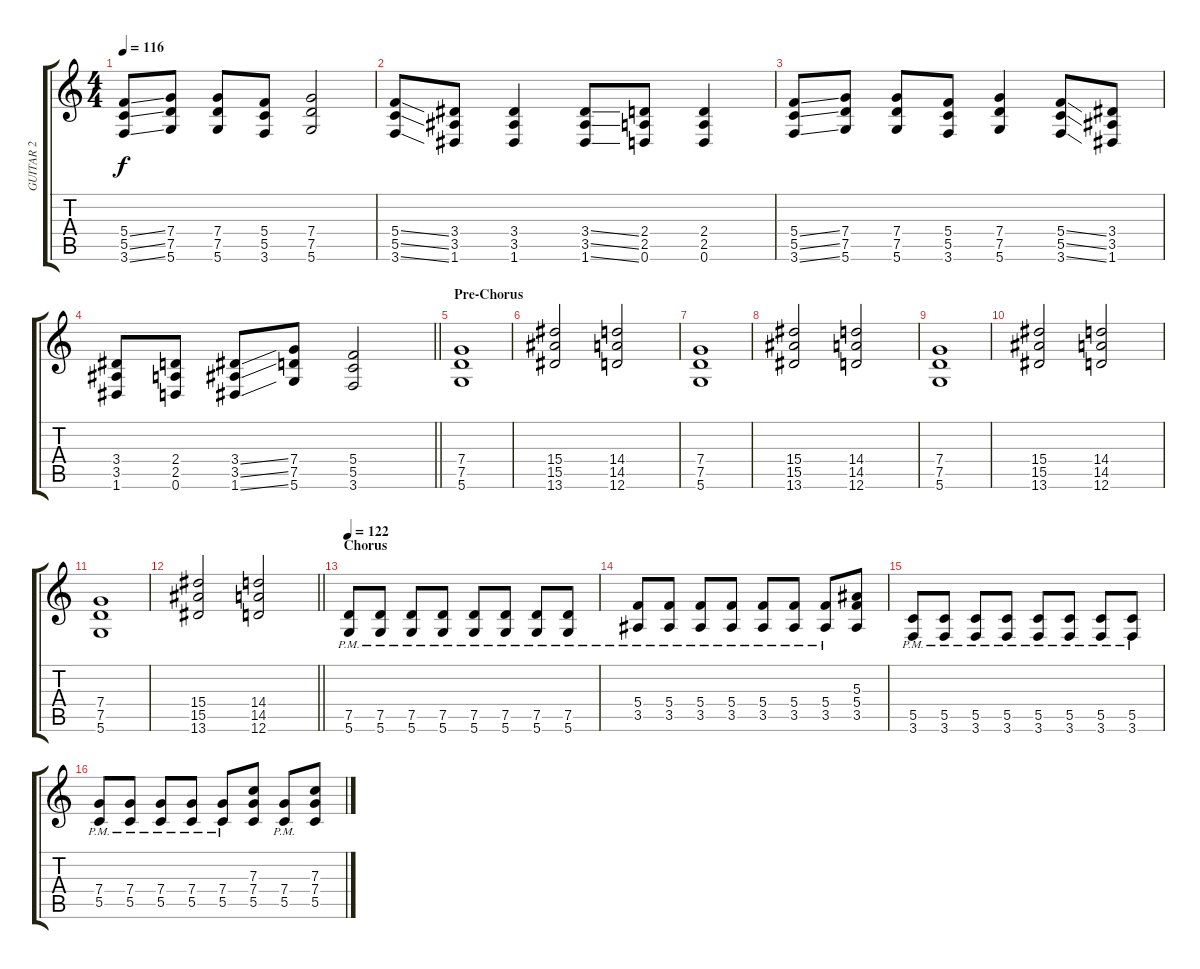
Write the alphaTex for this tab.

\track ("GUITAR 2" "GUITAR 2") {instrument overdrivenguitar}
\staff {score tabs}
\tuning (D4 A3 F3 C3 G2 D2) {hide}
\ts (4 4)
\tempo 116
\clef g2
\ks c
(5.4{ss} 5.5{ss} 3.6{ss}).8{dy f} (7.4 7.5 5.6).8 (7.4 7.5 5.6).8 (5.4 5.5 3.6).8 (7.4 7.5 5.6).2 |
(5.4{ss} 5.5{ss} 3.6{ss}).8 (3.4 3.5 1.6).8 (3.4 3.5 1.6).4 (3.4{ss} 3.5{ss} 1.6{ss}).8 (2.4 2.5 0.6).8 (2.4 2.5 0.6).4 |
(5.4{ss} 5.5{ss} 3.6{ss}).8 (7.4 7.5 5.6).8 (7.4 7.5 5.6).8 (5.4 5.5 3.6).8 (7.4 7.5 5.6).4 (5.4{ss} 5.5{ss} 3.6{ss}).8 (3.4 3.5 1.6).8 |
\barLineRight lightlight
(3.4 3.5 1.6).8 (2.4 2.5 0.6).8 (3.4{ss} 3.5{ss} 1.6{ss}).8 (7.4 7.5 5.6).8 (5.4 5.5 3.6).2 |
\section ("" "Pre-Chorus")
(7.4 7.5 5.6).1 |
(15.4 15.5 13.6).2 (14.4 14.5 12.6).2 |
(7.4 7.5 5.6).1 |
(15.4 15.5 13.6).2 (14.4 14.5 12.6).2 |
(7.4 7.5 5.6).1 |
(15.4 15.5 13.6).2 (14.4 14.5 12.6).2 |
(7.4 7.5 5.6).1 |
\barLineRight lightlight
(15.4 15.5 13.6).2 (14.4 14.5 12.6).2 |
\section ("" "Chorus")
\tempo 122
(7.5{pm} 5.6{pm}).8 (7.5{pm} 5.6{pm}).8 (7.5{pm} 5.6{pm}).8 (7.5{pm} 5.6{pm}).8 (7.5{pm} 5.6{pm}).8 (7.5{pm} 5.6{pm}).8 (7.5{pm} 5.6{pm}).8 (7.5{pm} 5.6{pm}).8 |
(5.4{pm} 3.5{pm}).8 (5.4{pm} 3.5{pm}).8 (5.4{pm} 3.5{pm}).8 (5.4{pm} 3.5{pm}).8 (5.4{pm} 3.5{pm}).8 (5.4{pm} 3.5{pm}).8 (5.4{pm} 3.5{pm}).8 (5.3 5.4 3.5).8 |
(5.5{pm} 3.6{pm}).8 (5.5{pm} 3.6{pm}).8 (5.5{pm} 3.6{pm}).8 (5.5{pm} 3.6{pm}).8 (5.5{pm} 3.6{pm}).8 (5.5{pm} 3.6{pm}).8 (5.5{pm} 3.6{pm}).8 (5.5{pm} 3.6{pm}).8 |
(7.4{pm} 5.5{pm}).8 (7.4{pm} 5.5{pm}).8 (7.4{pm} 5.5{pm}).8 (7.4{pm} 5.5{pm}).8 (7.4{pm} 5.5{pm}).8 (7.3 7.4 5.5).8 (7.4{pm} 5.5{pm}).8 (7.3 7.4 5.5).8
